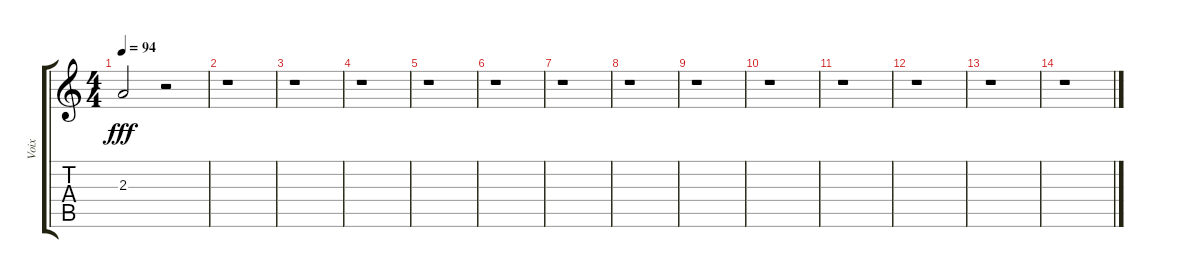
\track ("Voix" "Voix") {instrument lead6voice}
\staff {score tabs}
\tuning (E5 B4 G4 D4 A3 E3) {hide}
\ts (4 4)
\tempo 94
\clef g2
\ks c
2.3.2{dy fff} r.2 |
r.1 |
r.1 |
r.1 |
r.1 |
r.1 |
r.1 |
r.1 |
r.1 |
r.1 |
r.1 |
r.1 |
r.1 |
r.1
